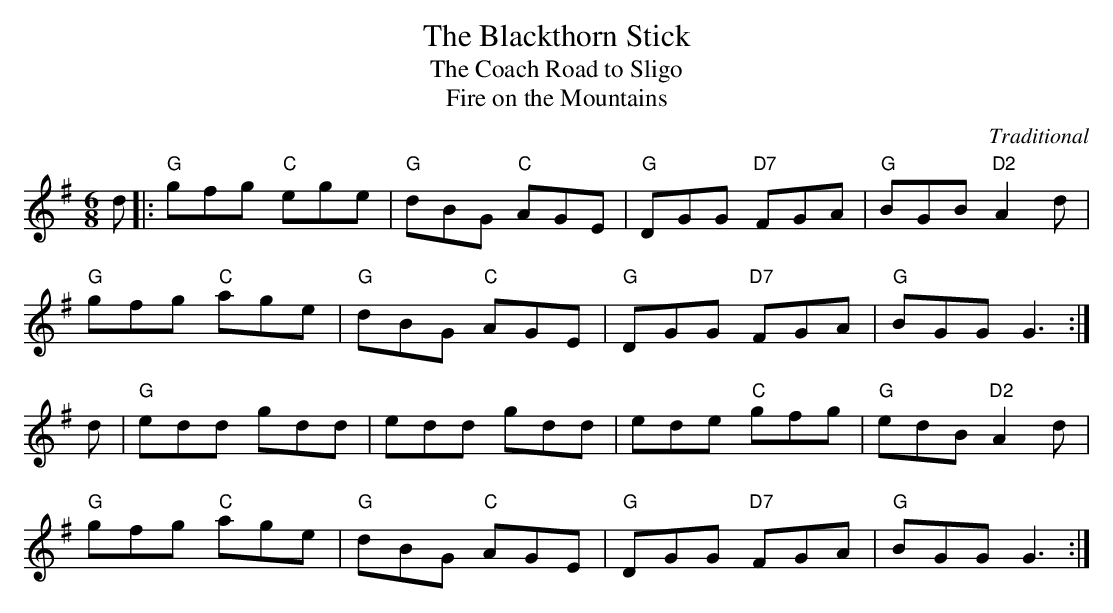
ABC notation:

X:1
T:The Blackthorn Stick
T:The Coach Road to Sligo
T:Fire on the Mountains
C:Traditional
M:6/8
L:1/8
K:G
d |: "G"gfg "C"ege | "G"dBG "C"AGE | "G"DGG "D7"FGA | "G"BGB "D2"A2d |
"G"gfg "C"age | "G"dBG "C"AGE | "G"DGG "D7"FGA | "G"BGG G3 :|
d | "G"edd gdd | edd gdd | ede "C"gfg | "G"edB "D2"A2d |
"G"gfg "C"age | "G"dBG "C"AGE | "G"DGG "D7"FGA | "G"BGG G3 :|
